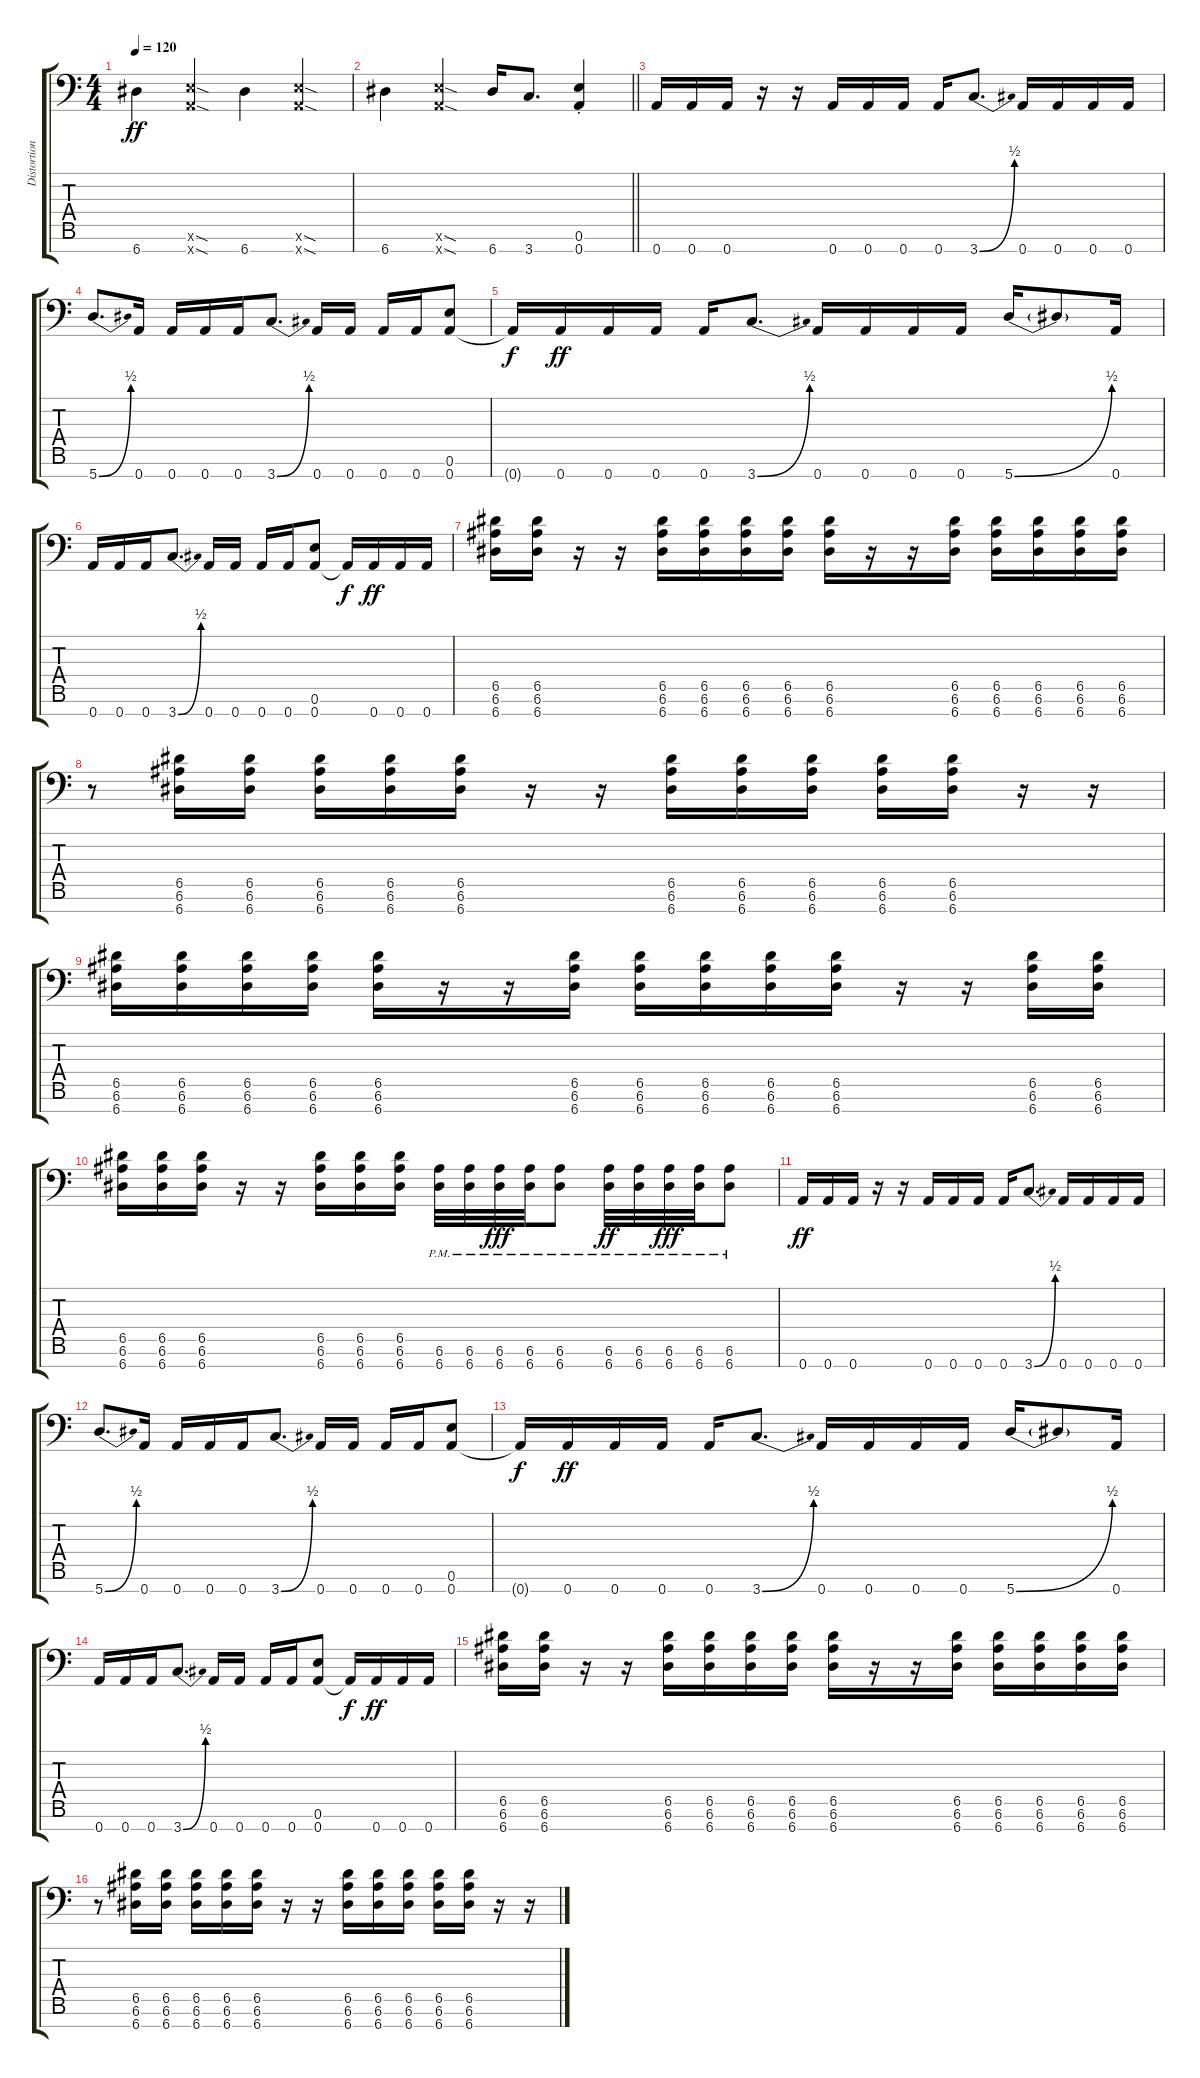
\track ("Distortion I" "Distortion") {instrument distortionguitar}
\staff {score tabs}
\tuning (E4 B3 G3 D3 A2 E2 A1) {hide}
\ts (4 4)
\tempo 120
\clef f4
\ks c
6.7.4{dy ff} (0.6{sod x} 0.7{sod x}).4 6.7.4 (0.6{sod x} 0.7{sod x}).4 |
\barLineRight lightlight
6.7.4 (0.6{sod x} 0.7{sod x}).4 6.7.16 3.7.8{d} (0.6{st} 0.7{st}).4 |
0.7.16 0.7.16 0.7.16 r.16 r.16 0.7.16 0.7.16 0.7.16 0.7.16 3.7{be (bend 0 0 60 2)}.8{d} 0.7.16 0.7.16 0.7.16 0.7.16 |
5.7{be (bend 0 0 60 2)}.8{d} 0.7.16 0.7.16 0.7.16 0.7.16 3.7{be (bend 0 0 60 2)}.8{d} 0.7.16 0.7.16 0.7.16 0.7.16 (0.6 0.7).8 |
0.7{t}.16{dy f} 0.7.16{dy ff} 0.7.16 0.7.16 0.7.16 3.7{be (bend 0 0 60 2)}.8{d} 0.7.16 0.7.16 0.7.16 0.7.16 5.7{be (bend 0 0 60 2)}.16 5.7{t}.8 0.7.16 |
0.7.16 0.7.16 0.7.16 3.7{be (bend 0 0 60 2)}.8{d} 0.7.16 0.7.16 0.7.16 0.7.16 (0.6 0.7).8 0.7{t}.16{dy f} 0.7.16{dy ff} 0.7.16 0.7.16 |
(6.5 6.6 6.7).16 (6.5 6.6 6.7).16 r.16 r.16 (6.5 6.6 6.7).16 (6.5 6.6 6.7).16 (6.5 6.6 6.7).16 (6.5 6.6 6.7).16 (6.5 6.6 6.7).16 r.16 r.16 (6.5 6.6 6.7).16 (6.5 6.6 6.7).16 (6.5 6.6 6.7).16 (6.5 6.6 6.7).16 (6.5 6.6 6.7).16 |
r.8 (6.5 6.6 6.7).16 (6.5 6.6 6.7).16 (6.5 6.6 6.7).16 (6.5 6.6 6.7).16 (6.5 6.6 6.7).16 r.16 r.16 (6.5 6.6 6.7).16 (6.5 6.6 6.7).16 (6.5 6.6 6.7).16 (6.5 6.6 6.7).16 (6.5 6.6 6.7).16 r.16 r.16 |
(6.5 6.6 6.7).16 (6.5 6.6 6.7).16 (6.5 6.6 6.7).16 (6.5 6.6 6.7).16 (6.5 6.6 6.7).16 r.16 r.16 (6.5 6.6 6.7).16 (6.5 6.6 6.7).16 (6.5 6.6 6.7).16 (6.5 6.6 6.7).16 (6.5 6.6 6.7).16 r.16 r.16 (6.5 6.6 6.7).16 (6.5 6.6 6.7).16 |
(6.5 6.6 6.7).16 (6.5 6.6 6.7).16 (6.5 6.6 6.7).16 r.16 r.16 (6.5 6.6 6.7).16 (6.5 6.6 6.7).16 (6.5 6.6 6.7).16 (6.6{pm} 6.7{pm}).32 (6.6{pm} 6.7{pm}).32 (6.6{pm} 6.7{pm}).32{dy fff} (6.6{pm} 6.7{pm}).32 (6.6{pm} 6.7{pm}).8 (6.6{pm} 6.7{pm}).32{dy ff} (6.6{pm} 6.7{pm}).32 (6.6{pm} 6.7{pm}).32{dy fff} (6.6{pm} 6.7{pm}).32 (6.6{pm} 6.7{pm}).8 |
0.7.16{dy ff} 0.7.16 0.7.16 r.16 r.16 0.7.16 0.7.16 0.7.16 0.7.16 3.7{be (bend 0 0 60 2)}.8{d} 0.7.16 0.7.16 0.7.16 0.7.16 |
5.7{be (bend 0 0 60 2)}.8{d} 0.7.16 0.7.16 0.7.16 0.7.16 3.7{be (bend 0 0 60 2)}.8{d} 0.7.16 0.7.16 0.7.16 0.7.16 (0.6 0.7).8 |
0.7{t}.16{dy f} 0.7.16{dy ff} 0.7.16 0.7.16 0.7.16 3.7{be (bend 0 0 60 2)}.8{d} 0.7.16 0.7.16 0.7.16 0.7.16 5.7{be (bend 0 0 60 2)}.16 5.7{t}.8 0.7.16 |
0.7.16 0.7.16 0.7.16 3.7{be (bend 0 0 60 2)}.8{d} 0.7.16 0.7.16 0.7.16 0.7.16 (0.6 0.7).8 0.7{t}.16{dy f} 0.7.16{dy ff} 0.7.16 0.7.16 |
(6.5 6.6 6.7).16 (6.5 6.6 6.7).16 r.16 r.16 (6.5 6.6 6.7).16 (6.5 6.6 6.7).16 (6.5 6.6 6.7).16 (6.5 6.6 6.7).16 (6.5 6.6 6.7).16 r.16 r.16 (6.5 6.6 6.7).16 (6.5 6.6 6.7).16 (6.5 6.6 6.7).16 (6.5 6.6 6.7).16 (6.5 6.6 6.7).16 |
r.8 (6.5 6.6 6.7).16 (6.5 6.6 6.7).16 (6.5 6.6 6.7).16 (6.5 6.6 6.7).16 (6.5 6.6 6.7).16 r.16 r.16 (6.5 6.6 6.7).16 (6.5 6.6 6.7).16 (6.5 6.6 6.7).16 (6.5 6.6 6.7).16 (6.5 6.6 6.7).16 r.16 r.16
